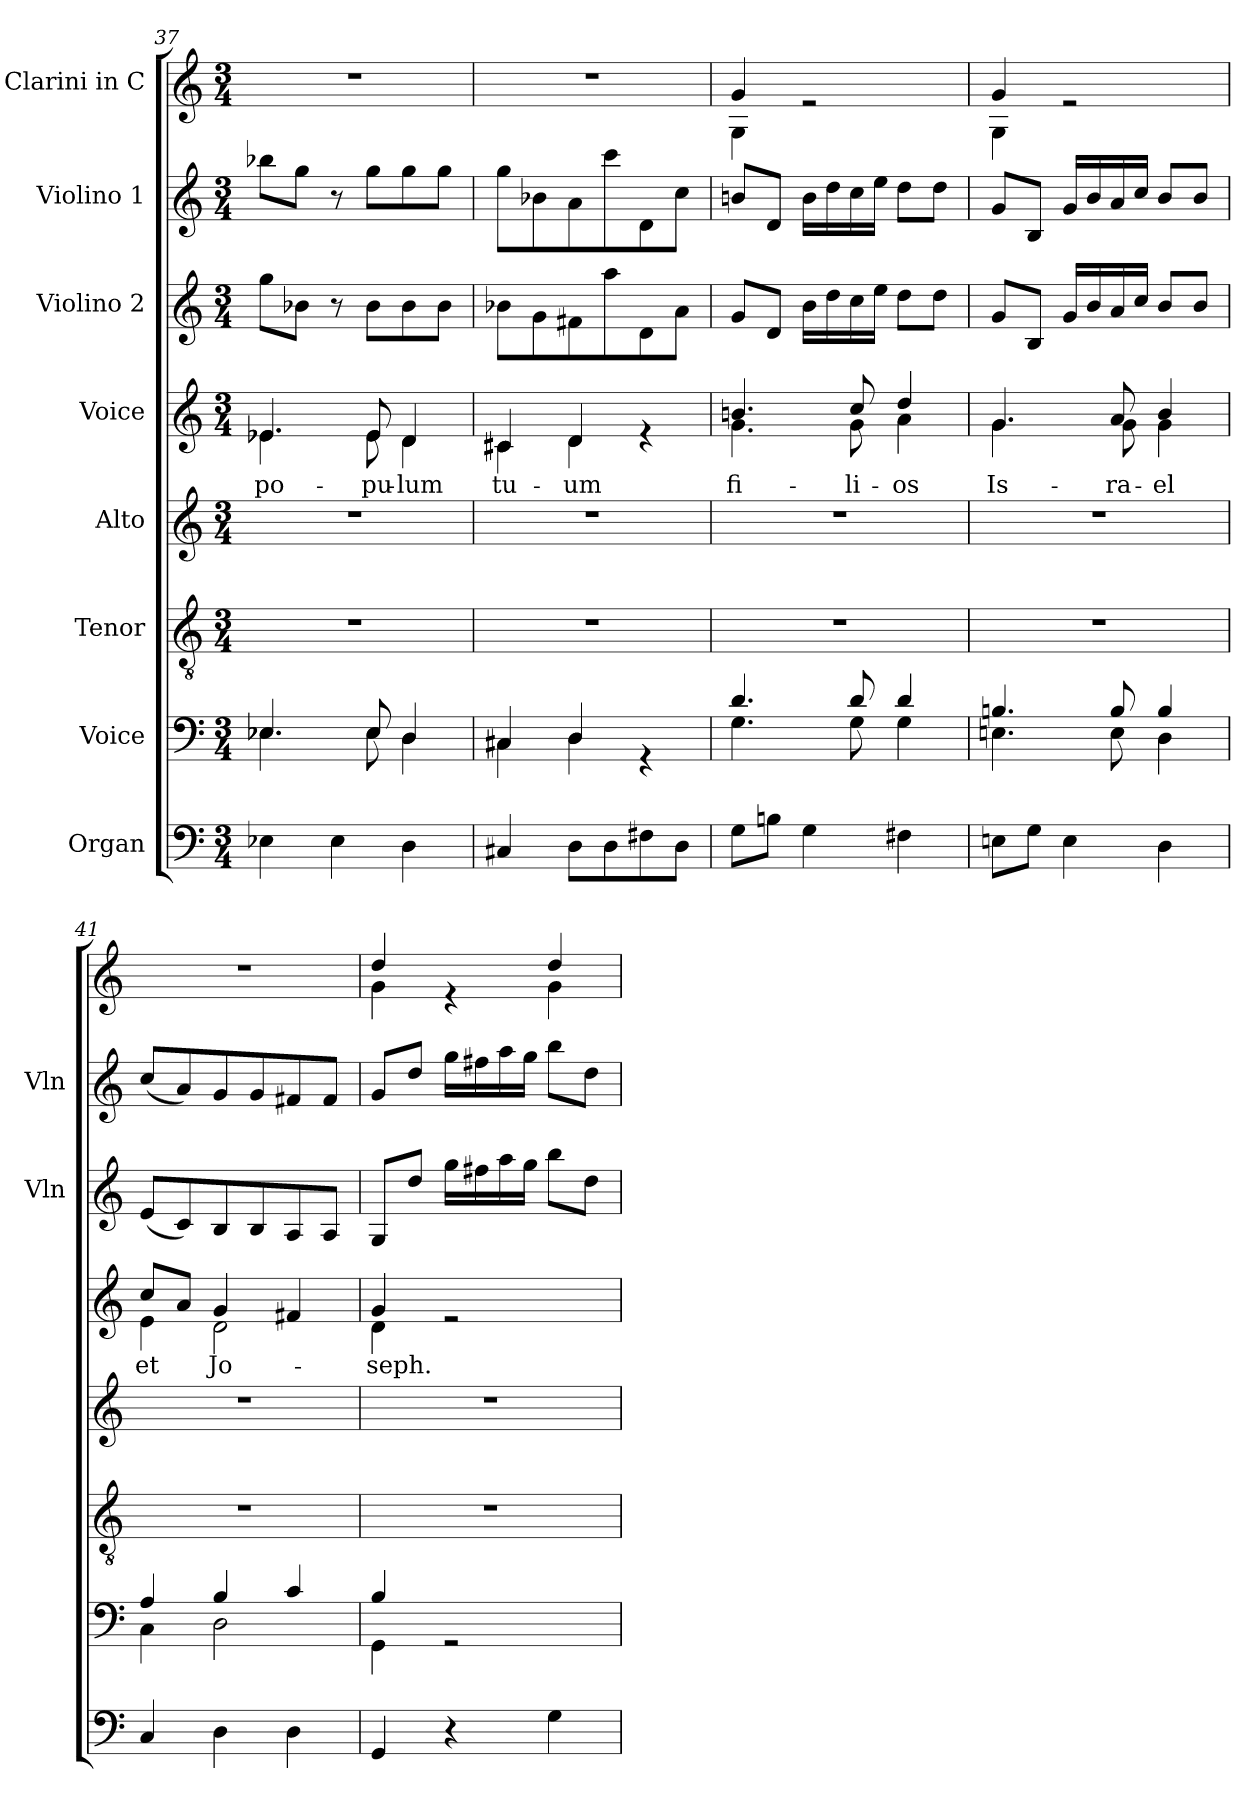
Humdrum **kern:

**kern	**kern	**kern	**kern	**kern	**text	**kern	**kern	**kern
*part8	*part7	*part6	*part5	*part4	*part4	*part3	*part2	*part1
*staff8	*staff7	*staff6	*staff5	*staff4	*staff4	*staff3	*staff2	*staff1
*I"Organ	*I"Voice	*I"Tenor	*I"Alto	*I"Voice	*	*I"Violino 2	*I"Violino 1	*I"Clarini in C
*	*	*	*	*	*	*I'Vln	*I'Vln	*
!!LO:LB:g=z
*clefF4	*clefF4	*clefGv2	*clefG2	*clefG2	*	*clefG2	*clefG2	*clefG2
*k[]	*k[]	*k[]	*k[]	*k[]	*	*k[]	*k[]	*k[]
*M3/4	*M3/4	*M3/4	*M3/4	*M3/4	*	*M3/4	*M3/4	*M3/4
=37	=37	=37	=37	=37	=37	=37	=37	=37
*	*^	*	*	*	*	*	*	*
!	!	!	!	!	!	!LO:LY:b	!	!	!
*	*	*	*	*	*^	*	*	*	*
4E-X\	4.E-X/	4.E-\	2.r	2.r	4.e-X/	4.e-\	po-	8gg\L	8bb-X\L	2.r
.	.	.	.	.	.	.	.	8b-X\J	8gg\J	.
4E-\	.	.	.	.	.	.	.	8r	8r	.
!	!	!	!	!	!	!	!LO:LY:b	!	!	!
.	8E-/	8E-\	.	.	8e-/	8e-\	-pu-	8b-\L	8gg\L	.
!	!	!	!	!	!	!	!LO:LY:b	!	!	!
4D\	4D/	4D\	.	.	4d/	4d\	-lum	8b-\	8gg\	.
.	.	.	.	.	.	.	.	8b-\J	8gg\J	.
=38	=38	=38	=38	=38	=38	=38	=38	=38	=38	=38
!	!	!	!	!	!	!	!LO:LY:b	!	!	!
4C#X/	4C#X/	4C#\	2.r	2.r	4c#X/	4c#\	tu-	8b-X\L	8gg\L	2.r
.	.	.	.	.	.	.	.	8g\	8b-X\	.
!	!	!	!	!	!	!	!LO:LY:b	!	!	!
8D\L	4D/	4D\	.	.	4d/	4d\	-um	8f#X\	8a\	.
8D\	.	.	.	.	.	.	.	8aa\	8ccc\	.
8F#X\	4rGG	4ryy	.	.	4re	4ryy	.	8d\	8d\	.
8D\J	.	.	.	.	.	.	.	8a\J	8cc\J	.
=39	=39	=39	=39	=39	=39	=39	=39	=39	=39	=39
!	!	!	!	!	!	!	!LO:LY:b	!	!	!
*	*	*	*	*	*	*	*	*	*	*^
8G\L	4.d/	4.G\	2.r	2.r	4.bn/	4.g\	fi-	8g/L	8bn/L	4g/	4G\
8Bn\J	.	.	.	.	.	.	.	8d/J	8d/J	.	.
4G\	.	.	.	.	.	.	.	16b\LL	16b\LL	2re	2ryy
.	.	.	.	.	.	.	.	16dd\	16dd\	.	.
!	!	!	!	!	!	!	!LO:LY:b	!	!	!	!
.	8d/	8G\	.	.	8cc/	8g\	-li-	16cc\	16cc\	.	.
.	.	.	.	.	.	.	.	16ee\JJ	16ee\JJ	.	.
!	!	!	!	!	!	!	!LO:LY:b	!	!	!	!
4F#X\	4d/	4G\	.	.	4dd/	4a\	-os	8dd\L	8dd\L	.	.
.	.	.	.	.	.	.	.	8dd\J	8dd\J	.	.
=40	=40	=40	=40	=40	=40	=40	=40	=40	=40	=40	=40
!	!	!	!	!	!	!	!LO:LY:b	!	!	!	!
8En\L	4.Bn/	4.En\	2.r	2.r	4.g/	4.g\	Is-	8g/L	8g/L	4g/	4G\
8G\J	.	.	.	.	.	.	.	8B/J	8B/J	.	.
4E\	.	.	.	.	.	.	.	16g/LL	16g/LL	2re	2ryy
.	.	.	.	.	.	.	.	16b/	16b/	.	.
!	!	!	!	!	!	!	!LO:LY:b	!	!	!	!
.	8B/	8E\	.	.	8a/	8g\	-ra-	16a/	16a/	.	.
.	.	.	.	.	.	.	.	16cc/JJ	16cc/JJ	.	.
!	!	!	!	!	!	!	!LO:LY:b	!	!	!	!
4D\	4B/	4D\	.	.	4b/	4g\	-el	8b/L	8b/L	.	.
.	.	.	.	.	.	.	.	8b/J	8b/J	.	.
*	*	*	*	*	*	*	*	*	*	*v	*v
=41	=41	=41	=41	=41	=41	=41	=41	=41	=41	=41
!	!	!	!	!	!	!	!LO:LY:b	!	!	!
4C/	4A/	4C\	2.r	2.r	8cc/L	4e\	et	(8e/L	(8cc/L	2.r
.	.	.	.	.	8a/J	.	.	8c/)	8a/)	.
!	!	!	!	!	!	!	!LO:LY:b	!	!	!
4D\	4B/	2D\	.	.	4g/	2d\	Jo-	8B/	8g/	.
.	.	.	.	.	.	.	.	8B/	8g/	.
4D\	4c/	.	.	.	4f#X/	.	.	8A/	8f#X/	.
.	.	.	.	.	.	.	.	8A/J	8f#/J	.
=42	=42	=42	=42	=42	=42	=42	=42	=42	=42	=42
!	!	!	!	!	!	!	!LO:LY:b	!	!	!
*	*	*	*	*	*	*	*	*	*	*^
4GG/	4B/	4GG\	2.r	2.r	4g/	4d\	-seph.	8G/L	8g/L	4dd/	4g\
.	.	.	.	.	.	.	.	8dd/J	8dd/J	.	.
4r	2rGG	2ryy	.	.	2re	2ryy	.	16gg\LL	16gg\LL	4re	4ryy
.	.	.	.	.	.	.	.	16ff#X\	16ff#X\	.	.
.	.	.	.	.	.	.	.	16aa\	16aa\	.	.
.	.	.	.	.	.	.	.	16gg\JJ	16gg\JJ	.	.
4G\	.	.	.	.	.	.	.	8bb\L	8bb\L	4dd/	4g\
.	.	.	.	.	.	.	.	8dd\J	8dd\J	.	.
*	*v	*v	*	*	*v	*v	*	*	*	*v	*v
=	=	=	=	=	=	=	=	=
*-	*-	*-	*-	*-	*-	*-	*-	*-
